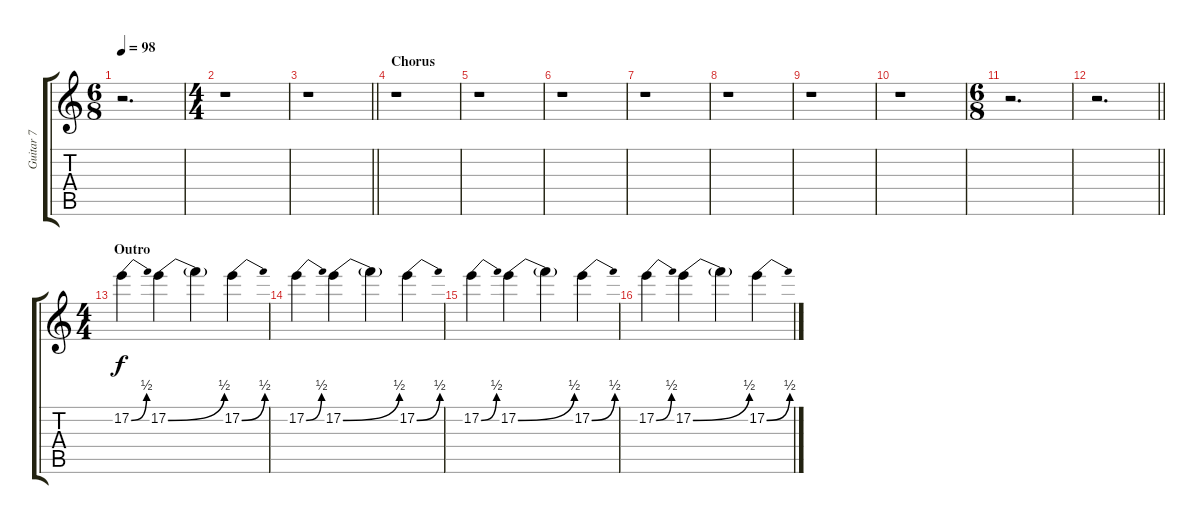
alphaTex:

\track ("Guitar 7" "Guitar 7") {instrument distortionguitar}
\staff {score tabs}
\tuning (E4 B3 G3 D3 A2 D2) {hide}
\ts (6 8)
\tempo 98
\clef g2
\ks c
r.2{d dy f} |
\ts (4 4)
r.1 |
\barLineRight lightlight
r.1 |
\section ("" "Chorus")
r.1 |
r.1 |
r.1 |
r.1 |
r.1 |
r.1 |
r.1 |
\ts (6 8)
r.2{d} |
\barLineRight lightlight
r.2{d} |
\ts (4 4)
\section ("" "Outro")
17.2{be (bend 0 0 60 2)}.4 17.2{be (bend 0 0 60 2)}.4 17.2{t}.4 17.2{be (bend 0 0 60 2)}.4 |
17.2{be (bend 0 0 60 2)}.4 17.2{be (bend 0 0 60 2)}.4 17.2{t}.4 17.2{be (bend 0 0 60 2)}.4 |
17.2{be (bend 0 0 60 2)}.4 17.2{be (bend 0 0 60 2)}.4 17.2{t}.4 17.2{be (bend 0 0 60 2)}.4 |
17.2{be (bend 0 0 60 2)}.4 17.2{be (bend 0 0 60 2)}.4 17.2{t}.4 17.2{be (bend 0 0 60 2)}.4
